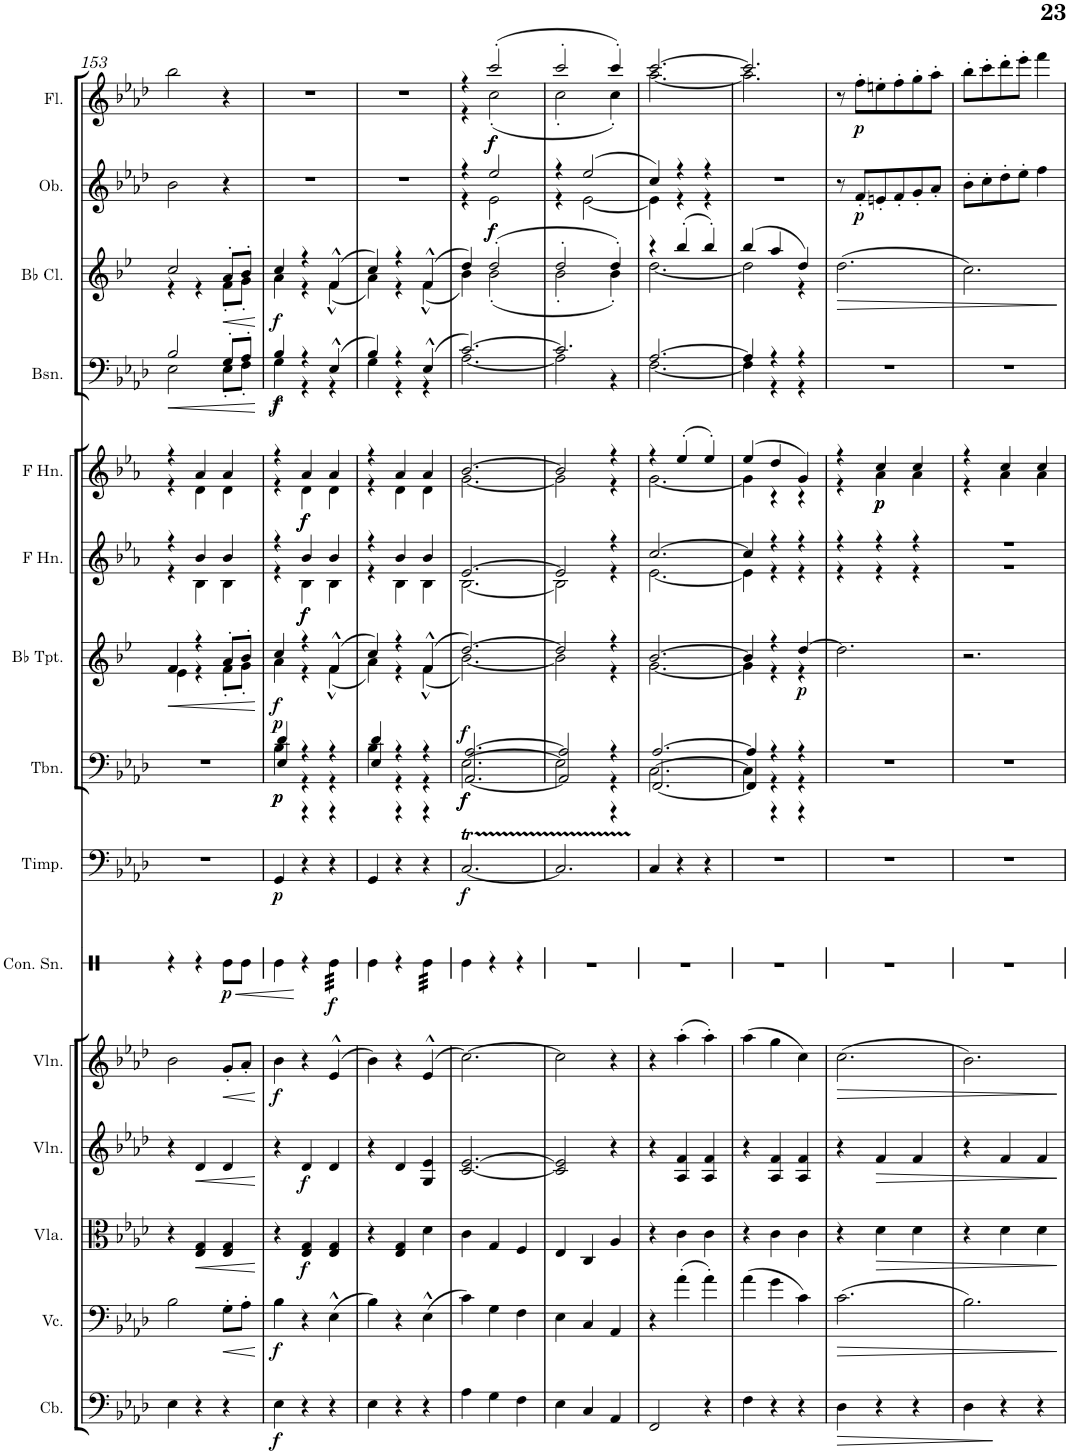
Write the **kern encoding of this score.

**kern	**dynam	**kern	**dynam	**kern	**dynam	**kern	**dynam	**kern	**dynam	**kern	**dynam	**kern	**dynam	**kern	**dynam	**kern	**dynam	**kern	**dynam	**kern	**dynam	**kern	**dynam	**kern	**dynam	**kern	**dynam
*part14	*part14	*part13	*part13	*part12	*part12	*part11	*part11	*part10	*part10	*part9	*part9	*part8	*part8	*part7	*part7	*part6	*part6	*part5	*part5	*part4	*part4	*part3	*part3	*part2	*part2	*part1	*part1
*staff14	*staff14	*staff13	*staff13	*staff12	*staff12	*staff11	*staff11	*staff10	*staff10	*staff9	*staff9	*staff8	*staff8	*staff7	*staff7	*staff6	*staff6	*staff5	*staff5	*staff4	*staff4	*staff3	*staff3	*staff2	*staff2	*staff1	*staff1
*I"Contrabass	*	*I"Violoncello	*	*I"Viola	*	*I"Violin	*	*I"Violin	*	*I"Timpani	*	*I"Trombone	*	*I"Bb Trumpet	*	*I"Horn in F	*	*I"Horn in F	*	*I"Bassoon	*	*I"Bb Clarinet	*	*I"Oboe	*	*I"Flute	*
*I'Cb.	*	*I'Vc.	*	*I'Vla.	*	*I'Vln.	*	*I'Vln.	*	*I'Timp.	*	*I'Tbn.	*	*I'Bb Tpt.	*	*	*	*	*	*I'Bsn.	*	*I'Bb Cl.	*	*I'Ob.	*	*I'Fl.	*
!!LO:PB:g=z
*clefF4	*	*clefF4	*	*clefC3	*	*clefG2	*	*clefG2	*	*clefF4	*	*clefF4	*	*clefG2	*	*clefG2	*	*clefG2	*	*clefF4	*	*clefG2	*	*clefG2	*	*clefG2	*
*Trd7c12	*	*	*	*	*	*	*	*	*	*	*	*	*	*Trd1c2	*	*Trd4c7	*	*Trd4c7	*	*	*	*Trd1c2	*	*	*	*	*
*k[b-e-a-d-]	*	*k[b-e-a-d-]	*	*k[b-e-a-d-]	*	*k[b-e-a-d-]	*	*k[b-e-a-d-]	*	*k[b-e-a-d-]	*	*k[b-e-a-d-]	*	*k[b-e-]	*	*k[b-e-a-]	*	*k[b-e-a-]	*	*k[b-e-a-d-]	*	*k[b-e-]	*	*k[b-e-a-d-]	*	*k[b-e-a-d-]	*
*M3/4	*	*M3/4	*	*M3/4	*	*M3/4	*	*M3/4	*	*M3/4	*	*M3/4	*	*M3/4	*	*M3/4	*	*M3/4	*	*M3/4	*	*M3/4	*	*M3/4	*	*M3/4	*
=153	=153	=153	=153	=153	=153	=153	=153	=153	=153	=153	=153	=153	=153	=153	=153	=153	=153	=153	=153	=153	=153	=153	=153	=153	=153	=153	=153
!	!	!	!	!	!	!	!	!	!	!	!	!	!	!	!LO:HP:b	!	!	!	!	!	!LO:HP:b	!	!	!	!	!	!
*	*	*	*	*	*	*	*	*	*	*	*	*	*	*^	*	*^	*	*^	*	*^	*	*^	*	*	*	*	*
4E-\	.	2B-\	.	4r	.	4r	.	2b-\	.	2.r	.	2.r	.	4f/	4e-\	<	4r	4r	.	4r	4r	.	2B-/	2E-\	<	2cc/	4r	.	2b-\	.	2bb-\	.
!	!	!	!	!	!LO:HP:b	!	!LO:HP:b	!	!	!	!	!	!	!	!	!	!	!	!	!	!	!	!	!	!	!	!	!	!	!	!	!
4r	.	.	.	4E-/ 4G/	<	4d-/	<	.	.	.	.	.	.	4r	4r	.	4b-/	4B-\	.	4a-/	4d\	.	.	.	.	.	4r	.	.	.	.	.
!	!	!	!LO:HP:b	!	!	!	!	!	!LO:HP:b	!	!	!	!	!	!	!	!	!	!	!	!	!	!	!	!	!	!	!LO:HP:b	!	!	!	!
4r	.	8G'\L	<	4E-/ 4G/	.	4d-/	.	8g'/L	<	.	.	.	.	8a'/L	8f'\L	.	4b-/	4B-\	.	4a-/	4d\	.	8G'/L	8E-'\L	.	8a'/L	8f'\L	<	4r	.	4r	.
.	.	8A-'\J	.	.	.	.	.	8a-'/J	.	.	.	.	.	8b-'/J	8g'\J	.	.	.	.	.	.	.	8A-'/J	8F'\J	.	8b-'/J	8g'\J	.	.	.	.	.
*	*	*	*	*	*	*	*	*	*	*	*	*	*	*v	*v	*	*	*	*	*v	*v	*	*v	*v	*	*v	*v	*	*	*	*	*
*	*	*	*	*	*	*	*	*	*	*	*	*	*	*	*	*v	*v	*	*	*	*	*	*	*	*	*	*	*
.	.	.	[	.	[	.	[	.	[	.	.	.	.	.	[	.	.	.	.	.	[	.	[	.	.	.	.
=154	=154	=154	=154	=154	=154	=154	=154	=154	=154	=154	=154	=154	=154	=154	=154	=154	=154	=154	=154	=154	=154	=154	=154	=154	=154	=154	=154
*	*	*	*	*	*	*	*	*	*	*	*	*^	*	*^	*	*^	*	*^	*	*^	*	*^	*	*	*	*	*
*	*	*	*	*	*	*	*	*	*	*	*	*	*^	*	*	*	*	*	*	*	*	*	*	*	*	*	*	*	*	*	*	*	*
!	!LO:DY:b	!	!LO:DY:b	!	!	!	!	!	!LO:DY:b	!	!LO:DY:b	!	!	!	!LO:DY:b	!	!	!	!	!	!	!	!	!	!	!	!	!	!	!	!	!	!	!
!	!	!	!	!	!	!	!	!	!	!	!	!	!	!	!LO:DY:n=1:b	!	!	!	!	!	!	!	!	!	!	!	!	!	!	!	!	!	!	!
!	!	!	!	!	!	!	!	!	!	!	!	!	!	!	!LO:DY:n=2:a	!	!	!LO:DY:b	!	!	!	!	!	!	!	!	!LO:DY:b	!	!	!	!	!	!	!
!	!	!	!	!	!	!	!	!	!	!	!	!	!	!	!	!	!	!	!	!	!	!	!	!	!	!	!LO:DY:n=1:b	!	!	!LO:DY:b	!	!	!	!
4E-\	f	4B-\	f	4r	.	4r	.	4b-\	f	4GG/	p	4d-/	4B-\	4E-/	p p p	4cc/	4a\	f	4r	4r	.	4r	4r	.	4B-/	4G\	f f	4cc/	4a\	f	2.r	.	2.r	.
!	!	!	!	!	!LO:DY:b	!	!LO:DY:b	!	!	!	!	!	!	!	!	!	!	!	!	!	!LO:DY:b	!	!	!	!	!	!	!	!	!	!	!	!	!
!	!	!	!	!	!	!	!	!	!	!	!	!	!	!	!	!	!	!	!	!	!LO:DY:n=1:b	!	!	!LO:DY:b	!	!	!	!	!	!	!	!	!	!
!	!	!	!	!	!	!	!	!	!	!	!	!	!	!	!	!	!	!	!	!	!	!	!	!LO:DY:n=1:b	!	!	!	!	!	!	!	!	!	!
4r	.	4r	.	4E-/ 4G/	f	4d-/	f	4r	.	4r	.	4r	4r	4r	.	4r	4r	.	4b-/	4B-\	f f	4a-/	4d\	f f	4r	4r	.	4r	4r	.	.	.	.	.
4r	.	(4E-^^\	.	4E-/ 4G/	.	4d-/	.	(4e-^^/	.	4r	.	4r	4r	4r	.	(4f^^/	(4f^^\	.	4b-/	4B-\	.	4a-/	4d\	.	(4E-^^/	4r	.	(4f^^/	(4f^^\	.	.	.	.	.
=155	=155	=155	=155	=155	=155	=155	=155	=155	=155	=155	=155	=155	=155	=155	=155	=155	=155	=155	=155	=155	=155	=155	=155	=155	=155	=155	=155	=155	=155	=155	=155	=155	=155	=155
4E-\	.	4B-\)	.	4r	.	4r	.	4b-\)	.	4GG/	.	4d-/	4B-\	4E-/	.	4cc/)	4a\)	.	4r	4r	.	4r	4r	.	4B-/)	4G\	.	4cc/)	4a\)	.	2.r	.	2.r	.
4r	.	4r	.	4E-/ 4G/	.	4d-/	.	4r	.	4r	.	4r	4r	4r	.	4r	4r	.	4b-/	4B-\	.	4a-/	4d\	.	4r	4r	.	4r	4r	.	.	.	.	.
4r	.	(4E-^^\	.	4d-\	.	4G/ 4e-/	.	(4e-^^/	.	4r	.	4r	4r	4r	.	(4f^^/	(4f^^\	.	4b-/	4B-\	.	4a-/	4d\	.	(4E-^^/	4r	.	(4f^^/	(4f^^\	.	.	.	.	.
=156	=156	=156	=156	=156	=156	=156	=156	=156	=156	=156	=156	=156	=156	=156	=156	=156	=156	=156	=156	=156	=156	=156	=156	=156	=156	=156	=156	=156	=156	=156	=156	=156	=156	=156
*	*	*	*	*	*	*	*	*	*	*	*	*	*	*	*	*	*	*	*	*	*	*	*	*	*	*	*	*	*	*	*^	*	*^	*
!	!	!	!	!	!	!	!	!	!	!	!LO:DY:b	!	!	!	!LO:DY:b	!	!	!	!	!	!	!	!	!	!	!	!	!	!	!	!	!	!	!	!	!
!	!	!	!	!	!	!	!	!	!	!	!	!	!	!	!LO:DY:n=1:b	!	!	!	!	!	!	!	!	!	!	!	!	!	!	!	!	!	!	!	!	!
!	!	!	!	!	!	!	!	!	!	!	!	!	!	!	!LO:DY:n=2:a	!	!	!	!	!	!	!	!	!	!	!	!	!	!	!	!	!	!	!	!	!
4A-\	.	4c\)	.	4c\	.	[2.c/ [2.e-/	.	[2.cc\)	.	[2.Ct/	f	[2.A-/	[>2.E-\	[<2.AA-/	f f f	[2.dd/)	[2.b-\)	.	[2.e-/	[2.B-\	.	[2.b-/	[2.g\	.	[2.c/)	[2.A-\	.	4dd/)	4b-\)	.	4r	4r	.	4r	4r	.
!	!	!	!	!	!	!	!	!	!	!	!	!	!	!	!	!	!	!	!	!	!	!	!	!	!	!	!	!	!	!	!	!	!LO:DY:b	!	!	!
!	!	!	!	!	!	!	!	!	!	!	!	!	!	!	!	!	!	!	!	!	!	!	!	!	!	!	!	!	!	!	!	!	!LO:DY:n=1:b	!	!	!LO:DY:b
!	!	!	!	!	!	!	!	!	!	!	!	!	!	!	!	!	!	!	!	!	!	!	!	!	!	!	!	!	!	!	!	!	!	!	!	!LO:DY:n=1:b
4G\	.	4G\	.	4G/	.	.	.	.	.	.	.	.	.	.	.	.	.	.	.	.	.	.	.	.	.	.	.	(2dd'/	(2b-'\	.	2ee-/	2e-\	f f	(2ccc'/	(2cc'\	f f
4F\	.	4F\	.	4F/	.	.	.	.	.	.	.	.	.	.	.	.	.	.	.	.	.	.	.	.	.	.	.	.	.	.	.	.	.	.	.	.
=157	=157	=157	=157	=157	=157	=157	=157	=157	=157	=157	=157	=157	=157	=157	=157	=157	=157	=157	=157	=157	=157	=157	=157	=157	=157	=157	=157	=157	=157	=157	=157	=157	=157	=157	=157	=157
4E-\	.	4E-\	.	4E-/	.	2c/] 2e-/]	.	2cc\]	.	2.CTTT/]	.	2A-/]	2E-\]	2AA-/]	.	2dd/]	2b-\]	.	2e-/]	2B-\]	.	2b-/]	2g\]	.	2.c/]	2A-\]	.	2dd'/	2b-'\	.	4r	4r	.	2ccc'/	2cc'\	.
4C/	.	4C/	.	4C/	.	.	.	.	.	.	.	.	.	.	.	.	.	.	.	.	.	.	.	.	.	.	.	.	.	.	(2ee-/	[2e-\	.	.	.	.
4AA-/	.	4AA-/	.	4A-/	.	4r	.	4r	.	.	.	4r	4r	4r	.	4r	4r	.	4r	4r	.	4r	4r	.	.	4r	.	4dd'/)	4b-'\)	.	.	.	.	4ccc'/)	4cc'\)	.
=158	=158	=158	=158	=158	=158	=158	=158	=158	=158	=158	=158	=158	=158	=158	=158	=158	=158	=158	=158	=158	=158	=158	=158	=158	=158	=158	=158	=158	=158	=158	=158	=158	=158	=158	=158	=158
2FF/	.	4r	.	4r	.	4r	.	4r	.	4C/	.	[2.A-/	[>2.C\	[<2.FF/	.	[2.b-/	[2.g\	.	[2.cc/	[2.e-\	.	4r	[2.g\	.	[2.A-/	[2.F\	.	4r	[2.dd\	.	4cc/)	4e-\]	.	[2.ccc/	[2.aa-\	.
.	.	(4a-'\	.	4c\	.	4A-/ 4f/	.	(4aa-'\	.	4r	.	.	.	.	.	.	.	.	.	.	.	(4ee-'/	.	.	.	.	.	(4bb-'/	.	.	4r	4r	.	.	.	.
4r	.	4a-'\)	.	4c\	.	4A-/ 4f/	.	4aa-'\)	.	4r	.	.	.	.	.	.	.	.	.	.	.	4ee-'/)	.	.	.	.	.	4bb-'/)	.	.	4r	4r	.	.	.	.
*	*	*	*	*	*	*	*	*	*	*	*	*	*	*	*	*	*	*	*	*	*	*	*	*	*	*	*	*	*	*	*v	*v	*	*	*	*
=159	=159	=159	=159	=159	=159	=159	=159	=159	=159	=159	=159	=159	=159	=159	=159	=159	=159	=159	=159	=159	=159	=159	=159	=159	=159	=159	=159	=159	=159	=159	=159	=159	=159	=159	=159
4F\	.	(4a-\	.	4r	.	4r	.	(4aa-\	.	2.r	.	4A-/]	4C\]	4FF/]	.	4b-/]	4g\]	.	4cc/]	4e-\]	.	(4ee-/	4g\]	.	4A-/]	4F\]	.	(4bb-/	2dd\]	.	2.r	.	2.ccc/]	2.aa-\]	.
4r	.	4g\	.	4c\	.	4A-/ 4f/	.	4gg\	.	.	.	4r	4r	4r	.	4r	4r	.	4r	4r	.	4dd/	4r	.	4r	4r	.	4aa/	.	.	.	.	.	.	.
!	!	!	!	!	!	!	!	!	!	!	!	!	!	!	!	!	!	!LO:DY:b	!	!	!	!	!	!	!	!	!	!	!	!	!	!	!	!	!
4r	.	4c\)	.	4c\	.	4A-/ 4f/	.	4cc\)	.	.	.	4r	4r	4r	.	[4dd/	4r	p	4r	4r	.	4g/)	4r	.	4r	4r	.	4dd/)	4r	.	.	.	.	.	.
*	*	*	*	*	*	*	*	*	*	*	*	*	*	*	*	*	*	*	*	*	*	*	*	*	*	*	*	*	*	*	*	*	*v	*v	*
=160	=160	=160	=160	=160	=160	=160	=160	=160	=160	=160	=160	=160	=160	=160	=160	=160	=160	=160	=160	=160	=160	=160	=160	=160	=160	=160	=160	=160	=160	=160	=160	=160	=160	=160
!	!LO:HP:b	!	!LO:HP:b	!	!	!	!	!	!LO:HP:b	!	!	!	!	!	!	!	!	!	!	!	!	!	!	!	!	!	!	!	!	!LO:HP:b	!	!	!	!
*	*	*	*	*	*	*	*	*	*	*	*	*v	*v	*v	*	*	*	*	*	*	*	*	*	*	*v	*v	*	*v	*v	*	*	*	*	*
*	*	*	*	*	*	*	*	*	*	*	*	*	*	*v	*v	*	*	*	*	*	*	*	*	*	*	*	*	*	*	*
4D-\	>	(2.c\	>	4r	.	4r	.	(2.cc\	>	2.r	.	2.r	.	2.dd\]	.	4r	4r	.	4r	4r	.	2.r	.	(2.dd\	>	8r	.	8r	.
!	!	!	!	!	!	!	!	!	!	!	!	!	!	!	!	!	!	!	!	!	!	!	!	!	!	!	!LO:DY:b	!	!LO:DY:b
.	.	.	.	.	.	.	.	.	.	.	.	.	.	.	.	.	.	.	.	.	.	.	.	.	.	8f'/L	p	8ff'\L	p
!	!	!	!	!	!LO:HP:b	!	!LO:HP:b	!	!	!	!	!	!	!	!	!	!	!	!	!	!LO:DY:b	!	!	!	!	!	!	!	!
!	!	!	!	!	!	!	!	!	!	!	!	!	!	!	!	!	!	!	!	!	!LO:DY:n=1:b	!	!	!	!	!	!	!	!
4r	.	.	.	4d-\	>	4f/	>	.	.	.	.	.	.	.	.	4r	4r	.	4cc/	4a-\	p p	.	.	.	.	8en'/	.	8een'\	.
.	.	.	.	.	.	.	.	.	.	.	.	.	.	.	.	.	.	.	.	.	.	.	.	.	.	8f'/	.	8ff'\	.
4r	.	.	.	4d-\	.	4f/	.	.	.	.	.	.	.	.	.	4r	4r	.	4cc/	4a-\	.	.	.	.	.	8g'/	.	8gg'\	.
.	.	.	.	.	.	.	.	.	.	.	.	.	.	.	.	.	.	.	.	.	.	.	.	.	.	8a-'/J	.	8aa-'\J	.
=161	=161	=161	=161	=161	=161	=161	=161	=161	=161	=161	=161	=161	=161	=161	=161	=161	=161	=161	=161	=161	=161	=161	=161	=161	=161	=161	=161	=161	=161
4D-\	.	2.B-\)	.	4r	.	4r	.	2.b-\)	.	2.r	.	2.r	.	2.r	.	2.r	2.r	.	4r	4r	.	2.r	.	2.cc\)	.	8b-'\L	.	8bb-'\L	.
.	.	.	.	.	.	.	.	.	.	.	.	.	.	.	.	.	.	.	.	.	.	.	.	.	.	8cc'\	.	8ccc'\	.
4r	]	.	.	4d-\	.	4f/	.	.	.	.	.	.	.	.	.	.	.	.	4cc/	4a-\	.	.	.	.	.	8dd-'\	.	8ddd-'\	.
.	.	.	.	.	.	.	.	.	.	.	.	.	.	.	.	.	.	.	.	.	.	.	.	.	.	8ee-'\J	.	8eee-'\J	.
4r	.	.	.	4d-\	.	4f/	.	.	.	.	.	.	.	.	.	.	.	.	4cc/	4a-\	.	.	.	.	.	4ff\	.	4fff\	.
*	*	*	*	*	*	*	*	*	*	*	*	*	*	*	*	*v	*v	*	*	*	*	*	*	*	*	*	*	*	*
*	*	*	*	*	*	*	*	*	*	*	*	*	*	*	*	*	*	*v	*v	*	*	*	*	*	*	*	*	*
.	.	.	]	.	]	.	]	.	]	.	.	.	.	.	.	.	.	.	.	.	.	.	]	.	.	.	.
=	=	=	=	=	=	=	=	=	=	=	=	=	=	=	=	=	=	=	=	=	=	=	=	=	=	=	=
*-	*-	*-	*-	*-	*-	*-	*-	*-	*-	*-	*-	*-	*-	*-	*-	*-	*-	*-	*-	*-	*-	*-	*-	*-	*-	*-	*-
